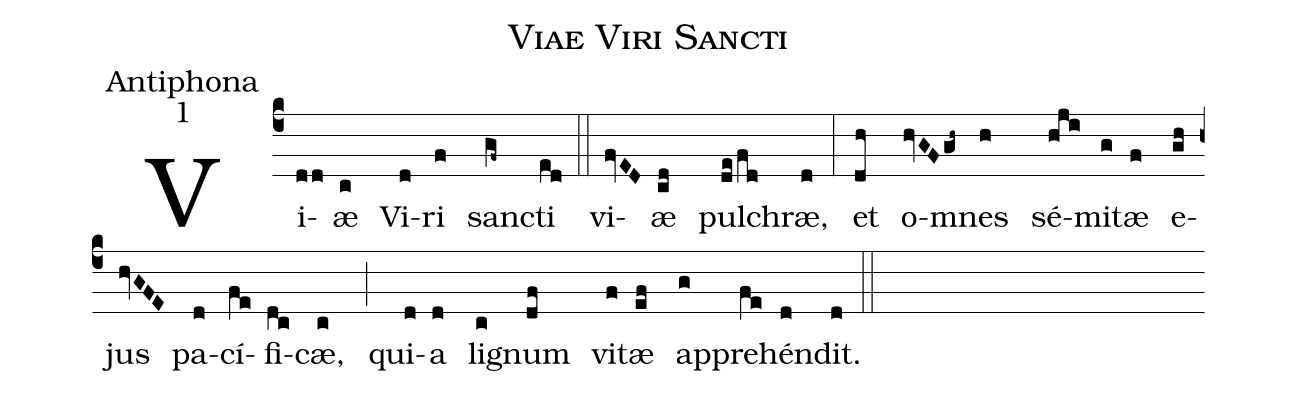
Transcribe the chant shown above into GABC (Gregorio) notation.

name:Viae Viri Sancti ;
office-part:Antiphona;
mode:1;
%%
(c4) Vi(dd)æ (c) Vi(d)ri (f) san(gf~)cti (ed) (::) vi(fvED)æ (cd) pul(de/fd)chræ, (d)(:) et (dh) o(hvGF/gh~)mnes (h) sé(hji)mi(g)tæ (f) e(gh)jus (hvGFE) pa(d)cí(fe)fi(dc)cæ, (c) (;)
qui(d)a (d) li(c)gnum (df) vi(f)tæ (ef) ap(g)pre(fe)hén(d)dit. (d) (::)
